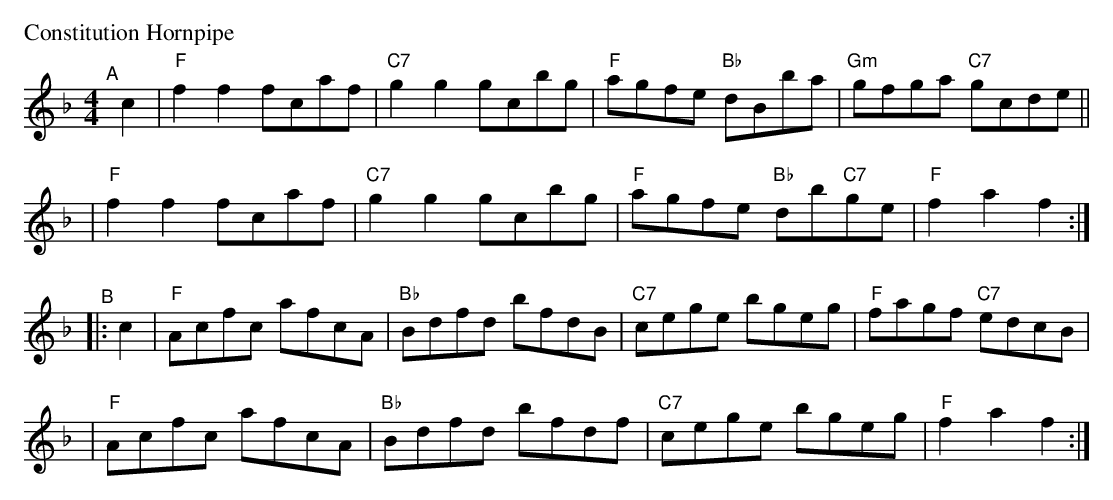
X:1
P: Constitution Hornpipe
M: 4/4
L: 1/8
K: F
"^A"[|] c2 \
| "F"f2f2 fcaf | "C7"g2g2 gcbg | "F"agfe "Bb"dBba | "Gm"gfga "C7"gcde ||
| "F"f2f2 fcaf | "C7"g2g2 gcbg | "F"agfe "Bb"db"C7"ge | "F"f2a2 f2 :|
"^B"|: c2 \
| "F"Acfc afcA | "Bb"Bdfd bfdB | "C7"cege bgeg | "F"fagf "C7"edcB |
| "F"Acfc afcA | "Bb"Bdfd bfdf | "C7"cege bgeg | "F"f2 a2f2 :|
